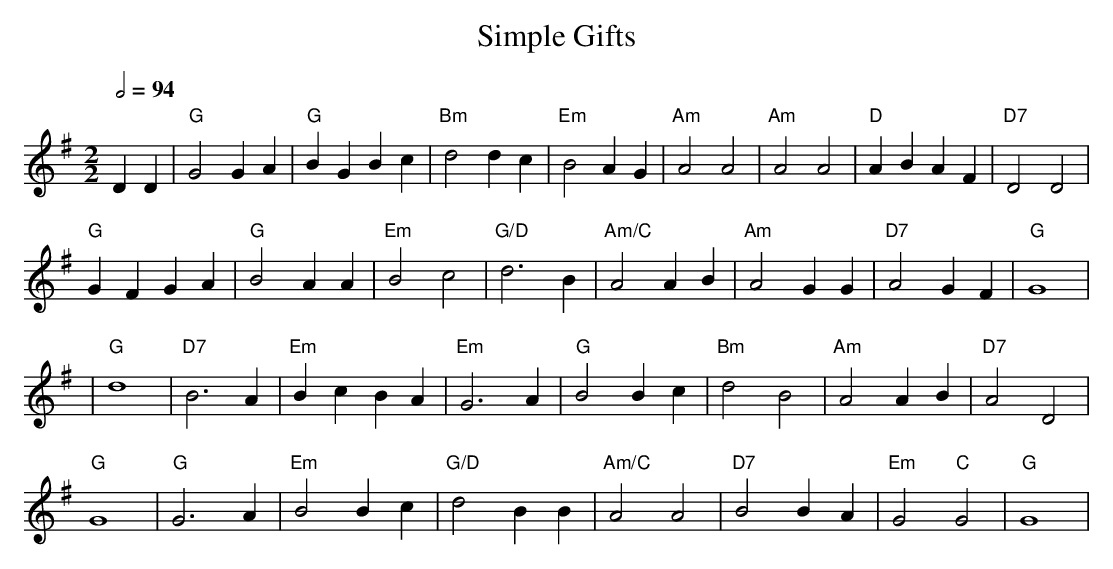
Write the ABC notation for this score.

X:1
T:Simple Gifts
M:2/2
L:1/4
Q:1/2=94
K:G
DD | "G"G2GA | "G"BG Bc | "Bm"d2dc | "Em"B2AG | "Am"A2A2 | "Am"A2A2 | "D"AB AF | "D7"D2D2 |
"G"GF GA | "G"B2AA | "Em"B2c2 | "G/D"d3B | "Am/C"A2AB | "Am"A2GG | "D7"A2GF | "G"G4 |
| "G"d4 | "D7"B3A | "Em"Bc BA | "Em"G3A | "G"B2 Bc | "Bm"d2B2 | "Am"A2AB | "D7"A2D2 |
"G"G4 | "G"G3A | "Em"B2Bc | "G/D"d2BB | "Am/C"A2A2 | "D7"B2BA | "Em"G2 "C"G2 | "G"G4 |
